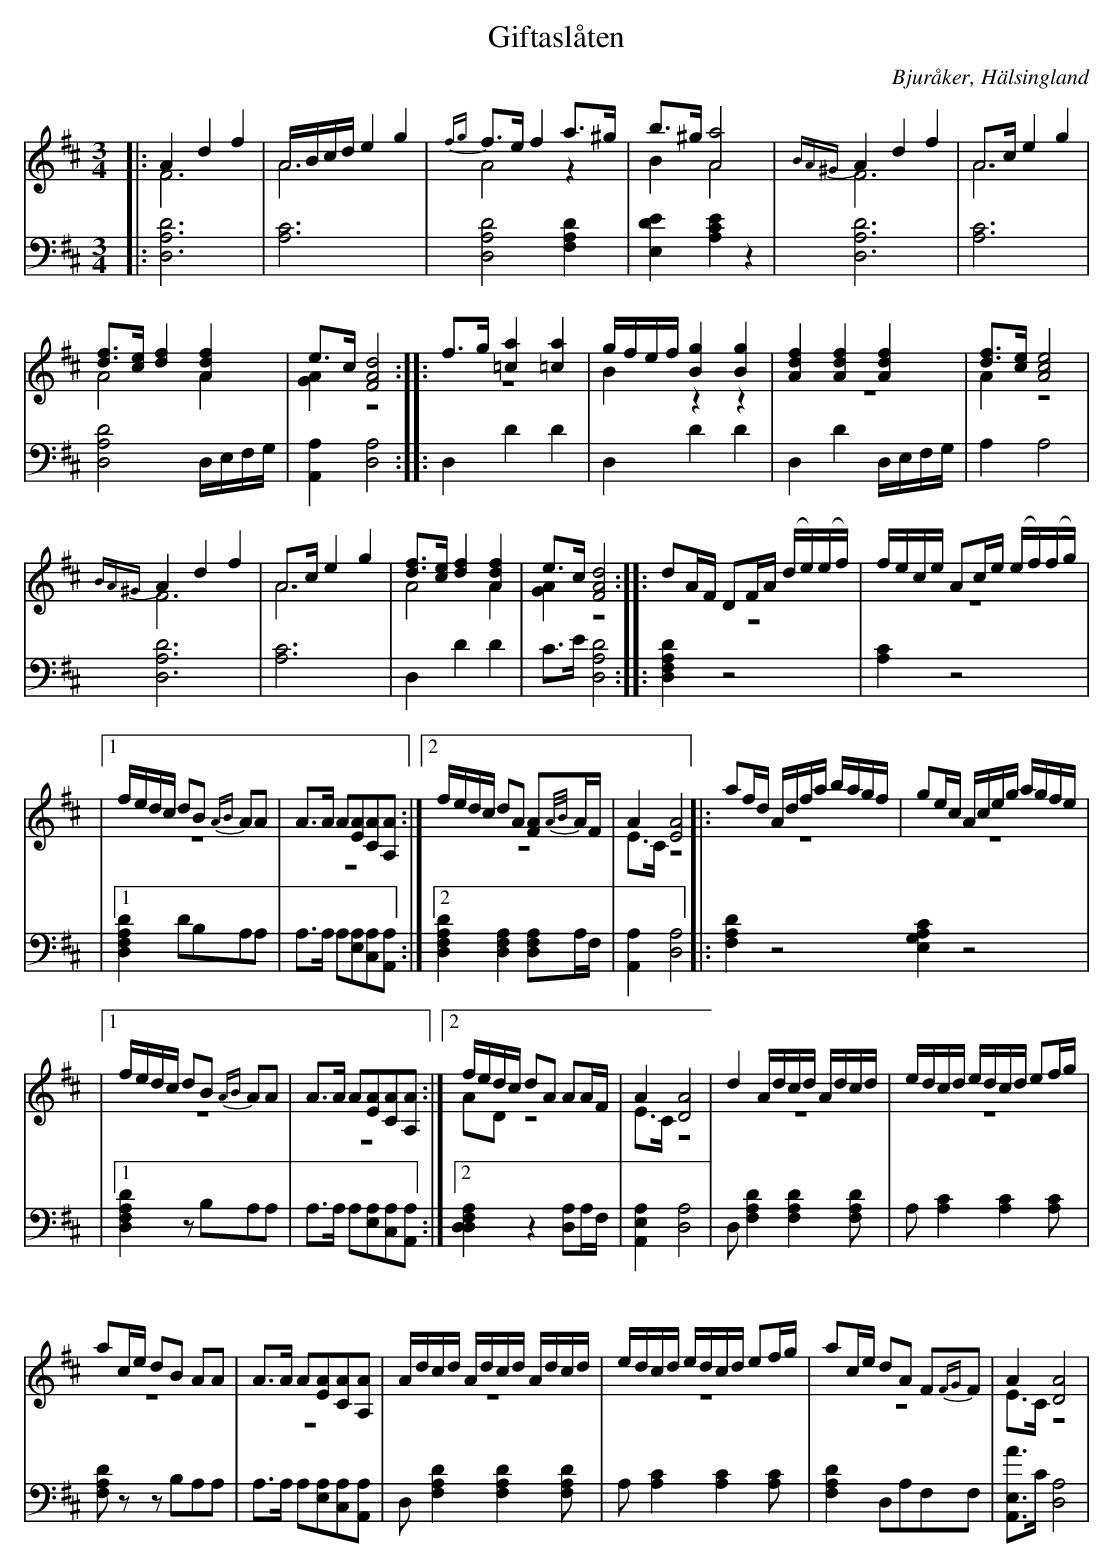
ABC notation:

X:1
T: Giftaslåten
O: Bjuråker, Hälsingland
M: 3/4
L: 1/8
K: D
V:1
V:2 merge
V:3
V:1
|: A2 d2 f2|A/B/c/d/ e2 g2|{fg}f>e f2 a>^g |b>^g [A4a4]|{BA^G}A2 d2 f2|A>c e2 g2|
[df]>[ce] [d2f2] [A2d2f2]| e>c [F4A4d4]:||:f>g [=c2a2] [=c2a2]|g/f/e/f/ [B2g2] [B2g2]|[A2d2f2] [A2d2f2] [A2d2f2] |[df]>[ce] [A4c4e4]|
{BA^G}A2 d2 f2|A>c e2 g2|[df]>[ce] [d2f2] [A2d2f2]| e>c [F4A4d4]:||:dA/F/ DF/A/ (d/e/)(e/f/)|f/e/c/e/ Ac/e/ (e/f/)(f/g/)|
|1 f/e/d/c/ dB {AB}AA|A>A A[EA][CA][A,A]:|2 f/e/d/c/ dA [FA]{A/B/}A/F/|A2 [E4A4]|:af/d/ A/d/f/a/ b/a/g/f/|ge/c/ A/c/e/g/ a/g/f/e/|
|1 f/e/d/c/ dB {AB}AA|A>A A[EA][CA][A,A]:|2 f/e/d/c/ dA AA/F/|A2 [D4A4]|d2 A/d/c/d/ A/d/c/d/|e/d/c/d/ e/d/c/d/ ef/g/|
ac/e/ dB AA|A>A A[EA][CA][A,A]|A/d/c/d/ A/d/c/d/ A/d/c/d/|e/d/c/d/ e/d/c/d/ ef/g/| ac/e/ dA F{FG}F|A2 [D4A4]|
V:2
|: F6| A6|A4 z2|B2 A4|F6|A6|
A4 A2|[G2A2] z4:||:z6|B2 z2 z2|z6|A2 z4|
F6|A6|A4 A2|[G2A2] z4:||:z6|z6|
|1 z6|z6:|2 z6|E>C z4|:z6|z6|
|1 z6|z6:|2 AD z4|E>C z4|z6|z6|
z6|z6|z6|z6|z6|E>C z4|
V:3 clef=bass
|: [D,6A,6D6]| [A,6C6]|[D,4A,4D4] [F,2A,2D2]|[E,2D2E2] [A,2C2E2] z2|[D,6A,6D6]| [A,6C6]|
[D,4A,4D4] D,/E,/F,/G,/|[A,,2A,2] [D,4A,4] :||:D,2 D2 D2|D,2 D2 D2|D,2 D2 D,/E,/F,/G,/|A,2 A,4|
[D,6A,6D6]|[A,6C6]| D,2 D2 D2|C>E [D,4A,4D4] :||:[D,2F,2A,2D2] z4|[A,2C2] z4|
|1 [D,2F,2A,2D2] DB,A,A,|A,>A, A,[E,A,][C,A,][A,,A,]:|2 [D,2F,2A,2D2] [D,2F,2A,2] [D,F,A,]A,/F,/ |[A,,2A,2][D,4A,4]|:[F,2A,2D2] z4 [E,2G,2A,2C2] z4|
|1 [D,2F,2A,2D2] zB,A,A,|A,>A, A,[E,A,][C,A,][A,,A,]:|2 [D,2F,2A,2D,2] z2 [D,A,]A,/F,/| [A,,2E,2A,2] [D,4A,4]|D, [F,2A,2D2] [F,2A,2D2][F,A,D]|A, [A,2C2] [A,2C2] [A,C] |
[F,A,D] zz B,A,A,|A,>A, A,[E,A,][C,A,][A,,A,]|D, [F,2A,2D2] [F,2A,2D2] [F,A,D]|A, [A,2C2] [A,2C2] [A,C] |[F,2A,2D2] D,A,F,F,|[A,,E,A]>C [D,4A,4]|
